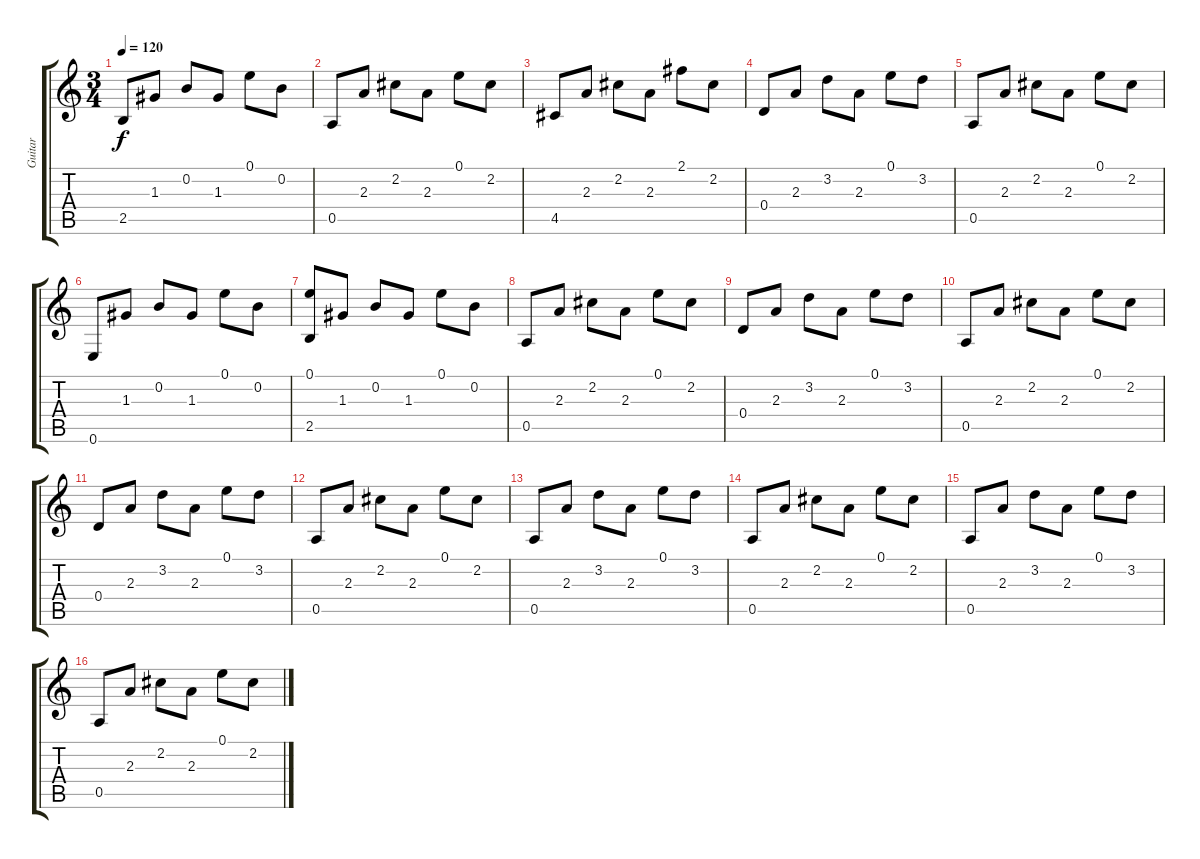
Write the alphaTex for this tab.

\track ("Guitar" "Guitar") {instrument acousticguitarsteel}
\staff {score tabs}
\tuning (E4 B3 G3 D3 A2 E2) {hide}
\ts (3 4)
\tempo 120
\clef g2
\ks c
2.5.8{dy f} 1.3.8 0.2.8 1.3.8 0.1.8 0.2.8 |
0.5.8 2.3.8 2.2.8 2.3.8 0.1.8 2.2.8 |
4.5.8 2.3.8 2.2.8 2.3.8 2.1.8 2.2.8 |
0.4.8 2.3.8 3.2.8 2.3.8 0.1.8 3.2.8 |
0.5.8 2.3.8 2.2.8 2.3.8 0.1.8 2.2.8 |
0.6.8 1.3.8 0.2.8 1.3.8 0.1.8 0.2.8 |
(0.1 2.5).8 1.3.8 0.2.8 1.3.8 0.1.8 0.2.8 |
0.5.8 2.3.8 2.2.8 2.3.8 0.1.8 2.2.8 |
0.4.8 2.3.8 3.2.8 2.3.8 0.1.8 3.2.8 |
0.5.8 2.3.8 2.2.8 2.3.8 0.1.8 2.2.8 |
0.4.8 2.3.8 3.2.8 2.3.8 0.1.8 3.2.8 |
0.5.8 2.3.8 2.2.8 2.3.8 0.1.8 2.2.8 |
0.5.8 2.3.8 3.2.8 2.3.8 0.1.8 3.2.8 |
0.5.8 2.3.8 2.2.8 2.3.8 0.1.8 2.2.8 |
0.5.8 2.3.8 3.2.8 2.3.8 0.1.8 3.2.8 |
0.5.8 2.3.8 2.2.8 2.3.8 0.1.8 2.2.8
